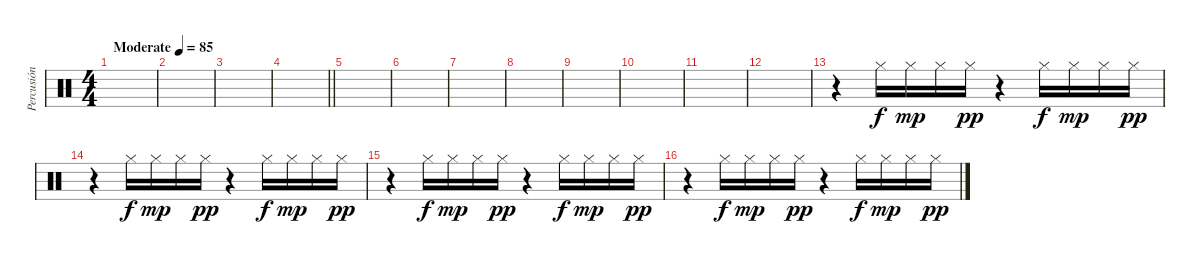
\track ("Percusión" "Percusión") {instrument percussion}
\staff {score}
\articulation defaults
\ts (4 4)
\tempo (85 "Moderate")
\clef neutral
\ks c
|
|
|
\barLineRight lightlight
|
|
|
|
|
|
|
|
|
r.4 "Hi-Hat (closed)".16 "Hi-Hat (closed)".16{dy mp} "Hi-Hat (closed)".16 "Hi-Hat (closed)".16{dy pp} r.4 "Hi-Hat (closed)".16{dy f} "Hi-Hat (closed)".16{dy mp} "Hi-Hat (closed)".16 "Hi-Hat (closed)".16{dy pp} |
r.4 "Hi-Hat (closed)".16{dy f} "Hi-Hat (closed)".16{dy mp} "Hi-Hat (closed)".16 "Hi-Hat (closed)".16{dy pp} r.4 "Hi-Hat (closed)".16{dy f} "Hi-Hat (closed)".16{dy mp} "Hi-Hat (closed)".16 "Hi-Hat (closed)".16{dy pp} |
r.4 "Hi-Hat (closed)".16{dy f} "Hi-Hat (closed)".16{dy mp} "Hi-Hat (closed)".16 "Hi-Hat (closed)".16{dy pp} r.4 "Hi-Hat (closed)".16{dy f} "Hi-Hat (closed)".16{dy mp} "Hi-Hat (closed)".16 "Hi-Hat (closed)".16{dy pp} |
r.4 "Hi-Hat (closed)".16{dy f} "Hi-Hat (closed)".16{dy mp} "Hi-Hat (closed)".16 "Hi-Hat (closed)".16{dy pp} r.4 "Hi-Hat (closed)".16{dy f} "Hi-Hat (closed)".16{dy mp} "Hi-Hat (closed)".16 "Hi-Hat (closed)".16{dy pp}
